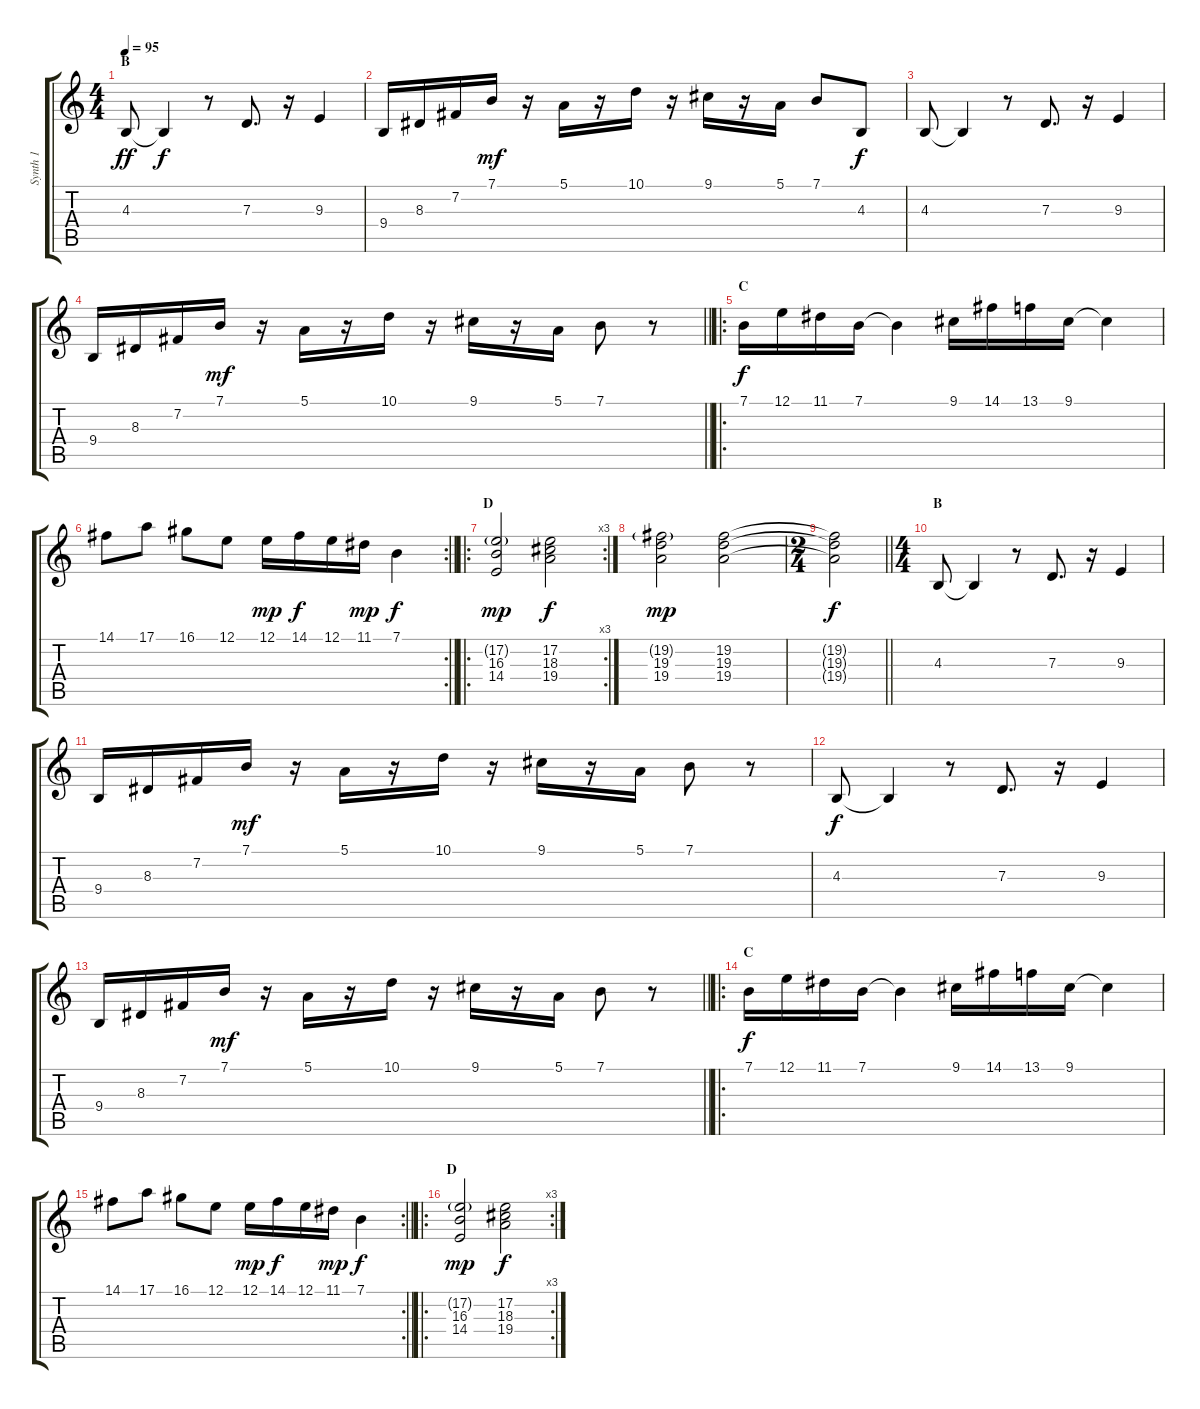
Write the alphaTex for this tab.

\track ("Synth 1" "Synth 1") {instrument pad3polysynth}
\staff {score tabs}
\tuning (E4 B3 G3 D3 A2 E2) {hide}
\ts (4 4)
\section ("" "B")
\tempo 95
\clef g2
\ks c
4.3.8{dy ff instrument pad3polysynth} 4.3{t}.4{dy f} r.8 7.3.8{d} r.16 9.3.4 |
9.4.16 8.3.16 7.2.16 7.1.16{dy mf} r.16 5.1.16 r.16 10.1.16 r.16 9.1.16 r.16 5.1.16 7.1.8 4.3.8{dy f} |
4.3.8 4.3{t}.4 r.8 7.3.8{d} r.16 9.3.4 |
\barLineRight lightlight
9.4.16 8.3.16 7.2.16 7.1.16{dy mf} r.16 5.1.16 r.16 10.1.16 r.16 9.1.16 r.16 5.1.16 7.1.8 r.8 |
\ro
\section ("" "C")
7.1.16{dy f} 12.1.16 11.1.16 7.1.16 7.1{t}.4 9.1.16 14.1.16 13.1.16 9.1.16 9.1{t}.4 |
\rc 2
\barLineRight lightlight
14.1.8 17.1.8 16.1.8 12.1.8 12.1.16{dy mp} 14.1.16{dy f} 12.1.16 11.1.16{dy mp} 7.1.4{dy f} |
\ro
\rc 3
\section ("" "D")
(17.2{g} 16.3 14.4).2{dy mp instrument pad6metallic} (17.2 18.3 19.4).2{dy f} |
(19.2{g} 19.3 19.4).2{dy mp} (19.2 19.3 19.4).2 |
\ts (2 4)
\barLineRight lightlight
(19.2{t} 19.3{t} 19.4{t}).2{dy f} |
\ts (4 4)
\section ("" "B")
4.3.8{instrument pad3polysynth} 4.3{t}.4 r.8 7.3.8{d} r.16 9.3.4 |
9.4.16 8.3.16 7.2.16 7.1.16{dy mf} r.16 5.1.16 r.16 10.1.16 r.16 9.1.16 r.16 5.1.16 7.1.8 r.8 |
4.3.8{dy f} 4.3{t}.4 r.8 7.3.8{d} r.16 9.3.4 |
\barLineRight lightlight
9.4.16 8.3.16 7.2.16 7.1.16{dy mf} r.16 5.1.16 r.16 10.1.16 r.16 9.1.16 r.16 5.1.16 7.1.8 r.8 |
\ro
\section ("" "C")
7.1.16{dy f} 12.1.16 11.1.16 7.1.16 7.1{t}.4 9.1.16 14.1.16 13.1.16 9.1.16 9.1{t}.4 |
\rc 2
\barLineRight lightlight
14.1.8 17.1.8 16.1.8 12.1.8 12.1.16{dy mp} 14.1.16{dy f} 12.1.16 11.1.16{dy mp} 7.1.4{dy f} |
\ro
\rc 3
\section ("" "D")
(17.2{g} 16.3 14.4).2{dy mp instrument pad6metallic} (17.2 18.3 19.4).2{dy f}
